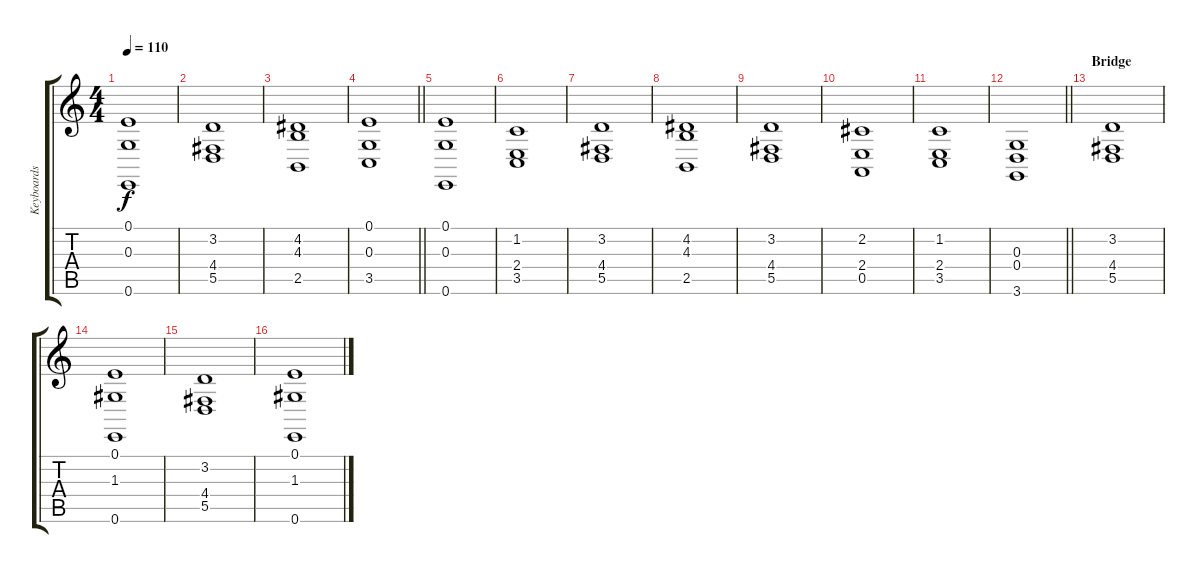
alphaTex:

\track ("Keyboards" "Keyboards") {instrument stringensemble1}
\staff {score tabs}
\tuning (E4 B3 G3 D3 A2 E2) {hide}
\ts (4 4)
\tempo 110
\clef g2
\ks c
(0.1 0.3 0.6).1{dy f} |
(3.2 4.4 5.5).1 |
(4.2 4.3 2.5).1 |
\barLineRight lightlight
(0.1 0.3 3.5).1 |
(0.1 0.3 0.6).1 |
(1.2 2.4 3.5).1 |
(3.2 4.4 5.5).1 |
(4.2 4.3 2.5).1 |
(3.2 4.4 5.5).1 |
(2.2 2.4 0.5).1 |
(1.2 2.4 3.5).1 |
\barLineRight lightlight
(0.3 0.4 3.6).1 |
\section ("" "Bridge")
(3.2 4.4 5.5).1 |
(0.1 1.3 0.6).1 |
(3.2 4.4 5.5).1 |
(0.1 1.3 0.6).1
